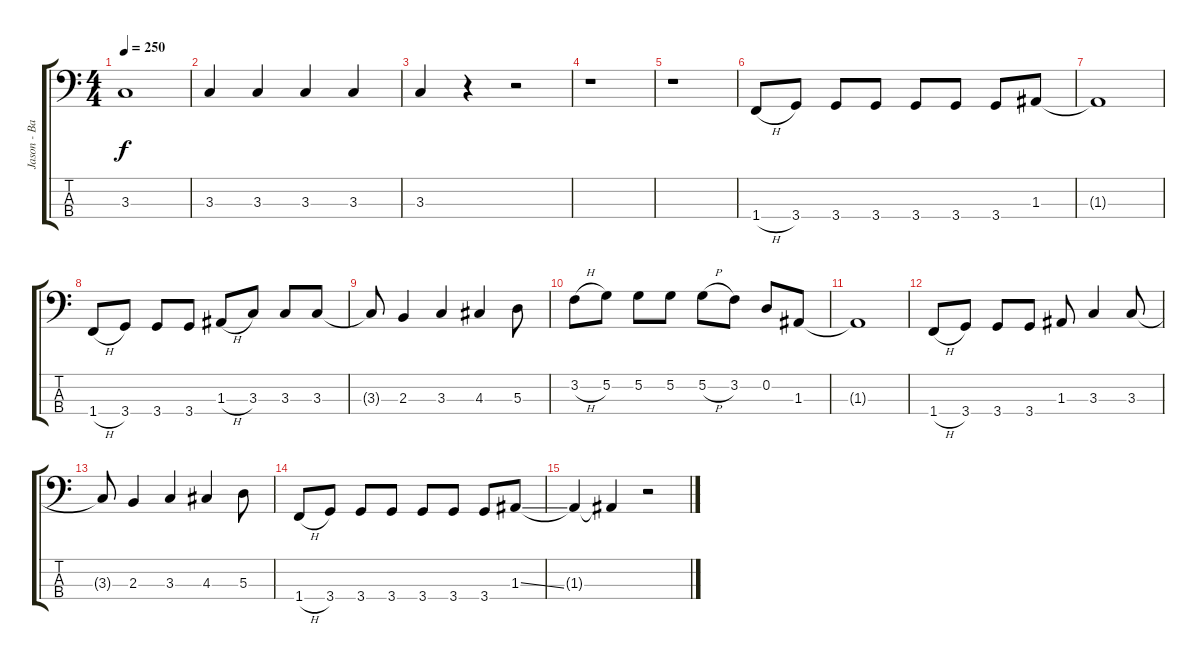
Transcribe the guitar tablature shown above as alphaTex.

\track ("Jason - Bass" "Jason - Ba") {instrument electricbasspick}
\staff {score tabs}
\tuning (G2 D2 A1 E1) {hide}
\ts (4 4)
\tempo 250
\clef f4
\ks c
3.3.1{dy f} |
3.3.4 3.3.4 3.3.4 3.3.4 |
3.3.4 r.4 r.2 |
r.1 |
r.1 |
1.4{h}.8 3.4.8 3.4.8 3.4.8 3.4.8 3.4.8 3.4.8 1.3.8 |
1.3{t}.1 |
1.4{h}.8 3.4.8 3.4.8 3.4.8 1.3{h}.8 3.3.8 3.3.8 3.3.8 |
3.3{t}.8 2.3.4 3.3.4 4.3.4 5.3.8 |
3.2{h}.8 5.2.8 5.2.8 5.2.8 5.2{h}.8 3.2.8 0.2.8 1.3.8 |
1.3{t}.1 |
1.4{h}.8 3.4.8 3.4.8 3.4.8 1.3.8 3.3.4 3.3.8 |
3.3{t}.8 2.3.4 3.3.4 4.3.4 5.3.8 |
1.4{h}.8 3.4.8 3.4.8 3.4.8 3.4.8 3.4.8 3.4.8 1.3{ss}.8 |
1.3{t}.4 1.3{t}.4 r.2
